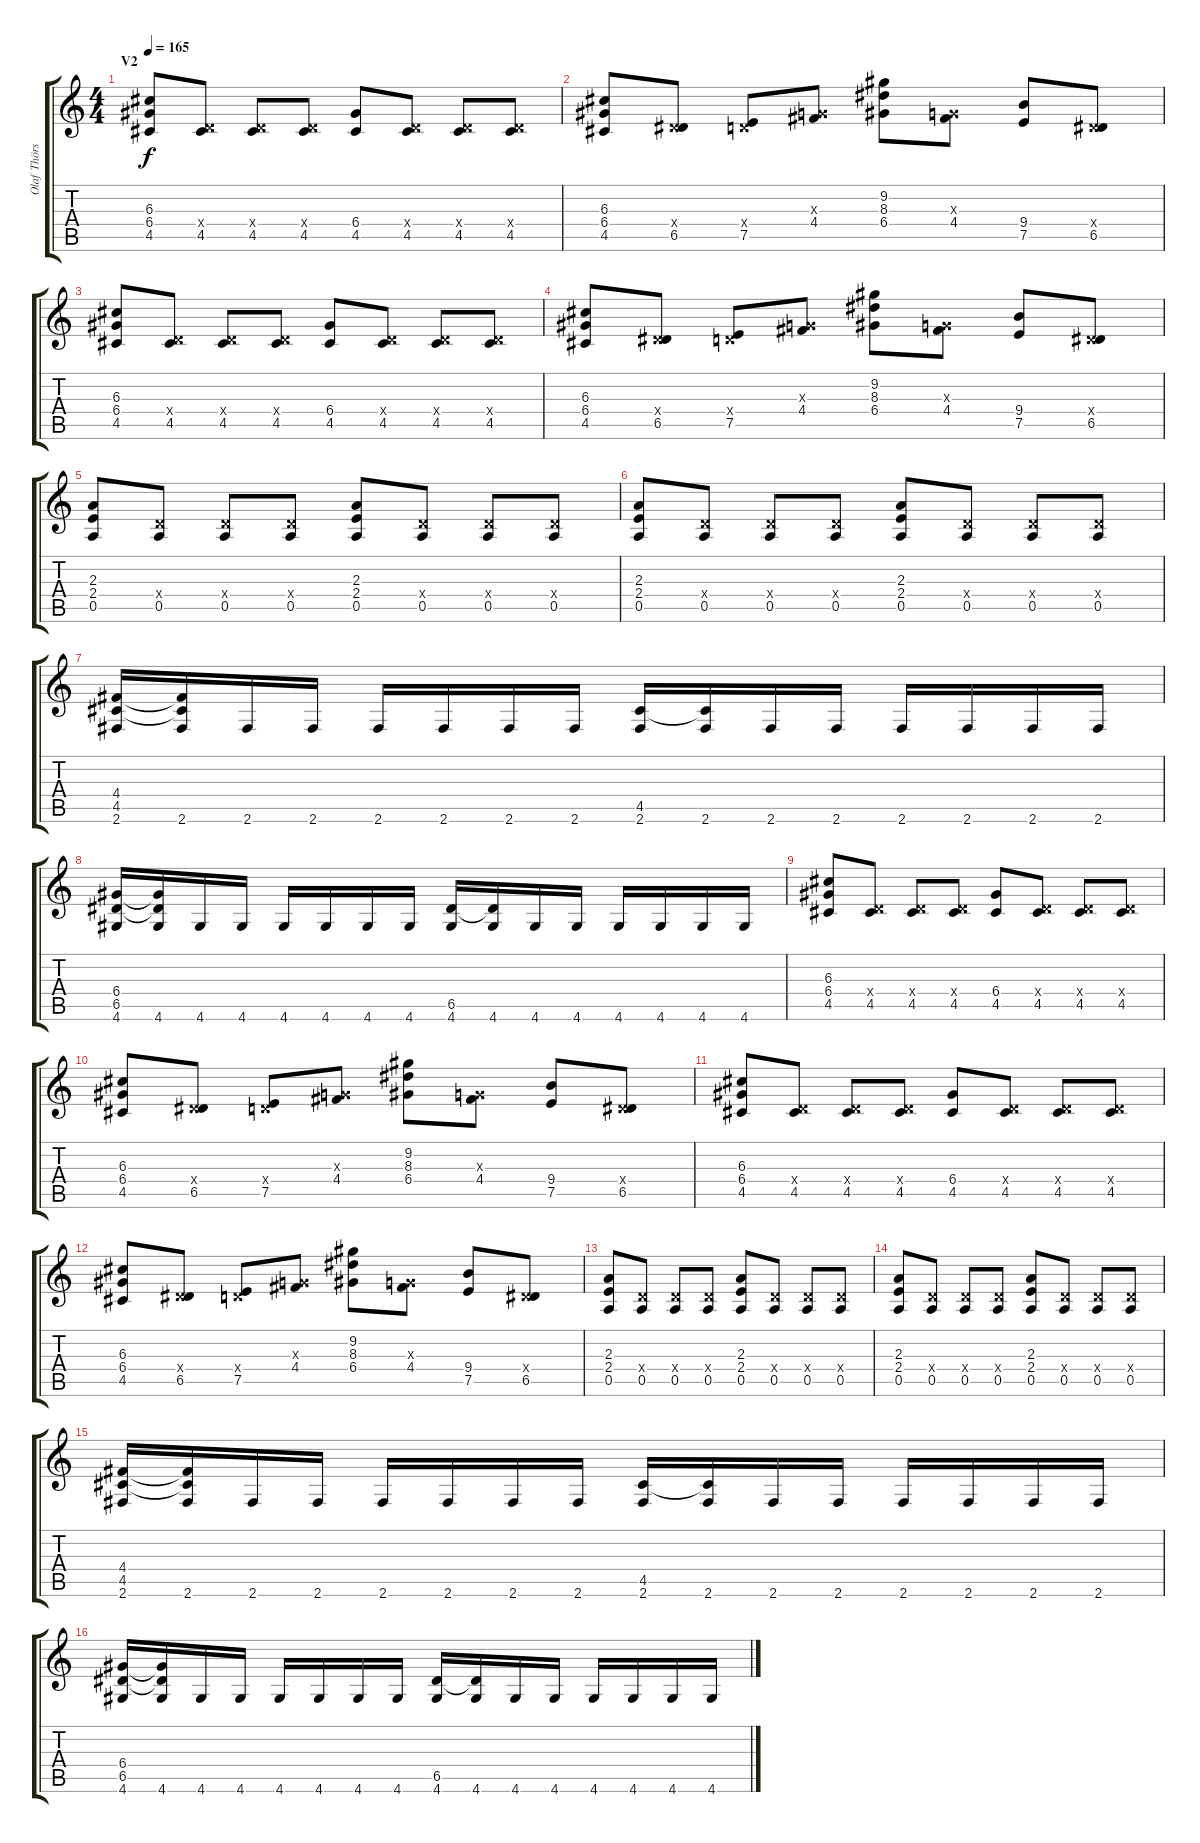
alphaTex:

\track ("Olaf Thörsen (Guitar)" "Olaf Thörs") {instrument distortionguitar}
\staff {score tabs}
\tuning (E4 B3 G3 D3 A2 E2) {hide}
\ts (4 4)
\section ("" "V2")
\tempo 165
\clef g2
\ks c
(6.3 6.4 4.5).8{dy f} (0.4{x} 4.5).8 (0.4{x} 4.5).8 (0.4{x} 4.5).8 (6.4 4.5).8 (0.4{x} 4.5).8 (0.4{x} 4.5).8 (0.4{x} 4.5).8 |
(6.3 6.4 4.5).8 (0.4{x} 6.5).8 (0.4{x} 7.5).8 (0.3{x} 4.4).8 (9.2 8.3 6.4).8 (0.3{x} 4.4).8 (9.4 7.5).8 (0.4{x} 6.5).8 |
(6.3 6.4 4.5).8 (0.4{x} 4.5).8 (0.4{x} 4.5).8 (0.4{x} 4.5).8 (6.4 4.5).8 (0.4{x} 4.5).8 (0.4{x} 4.5).8 (0.4{x} 4.5).8 |
(6.3 6.4 4.5).8 (0.4{x} 6.5).8 (0.4{x} 7.5).8 (0.3{x} 4.4).8 (9.2 8.3 6.4).8 (0.3{x} 4.4).8 (9.4 7.5).8 (0.4{x} 6.5).8 |
(2.3 2.4 0.5).8 (0.4{x} 0.5).8 (0.4{x} 0.5).8 (0.4{x} 0.5).8 (2.3 2.4 0.5).8 (0.4{x} 0.5).8 (0.4{x} 0.5).8 (0.4{x} 0.5).8 |
(2.3 2.4 0.5).8 (0.4{x} 0.5).8 (0.4{x} 0.5).8 (0.4{x} 0.5).8 (2.3 2.4 0.5).8 (0.4{x} 0.5).8 (0.4{x} 0.5).8 (0.4{x} 0.5).8 |
(4.4 4.5 2.6).16 (4.4{t} 4.5{t} 2.6).16 2.6.16 2.6.16 2.6.16 2.6.16 2.6.16 2.6.16 (4.5 2.6).16 (4.5{t} 2.6).16 2.6.16 2.6.16 2.6.16 2.6.16 2.6.16 2.6.16 |
(6.4 6.5 4.6).16 (6.4{t} 6.5{t} 4.6).16 4.6.16 4.6.16 4.6.16 4.6.16 4.6.16 4.6.16 (6.5 4.6).16 (6.5{t} 4.6).16 4.6.16 4.6.16 4.6.16 4.6.16 4.6.16 4.6.16 |
(6.3 6.4 4.5).8 (0.4{x} 4.5).8 (0.4{x} 4.5).8 (0.4{x} 4.5).8 (6.4 4.5).8 (0.4{x} 4.5).8 (0.4{x} 4.5).8 (0.4{x} 4.5).8 |
(6.3 6.4 4.5).8 (0.4{x} 6.5).8 (0.4{x} 7.5).8 (0.3{x} 4.4).8 (9.2 8.3 6.4).8 (0.3{x} 4.4).8 (9.4 7.5).8 (0.4{x} 6.5).8 |
(6.3 6.4 4.5).8 (0.4{x} 4.5).8 (0.4{x} 4.5).8 (0.4{x} 4.5).8 (6.4 4.5).8 (0.4{x} 4.5).8 (0.4{x} 4.5).8 (0.4{x} 4.5).8 |
(6.3 6.4 4.5).8 (0.4{x} 6.5).8 (0.4{x} 7.5).8 (0.3{x} 4.4).8 (9.2 8.3 6.4).8 (0.3{x} 4.4).8 (9.4 7.5).8 (0.4{x} 6.5).8 |
(2.3 2.4 0.5).8 (0.4{x} 0.5).8 (0.4{x} 0.5).8 (0.4{x} 0.5).8 (2.3 2.4 0.5).8 (0.4{x} 0.5).8 (0.4{x} 0.5).8 (0.4{x} 0.5).8 |
(2.3 2.4 0.5).8 (0.4{x} 0.5).8 (0.4{x} 0.5).8 (0.4{x} 0.5).8 (2.3 2.4 0.5).8 (0.4{x} 0.5).8 (0.4{x} 0.5).8 (0.4{x} 0.5).8 |
(4.4 4.5 2.6).16 (4.4{t} 4.5{t} 2.6).16 2.6.16 2.6.16 2.6.16 2.6.16 2.6.16 2.6.16 (4.5 2.6).16 (4.5{t} 2.6).16 2.6.16 2.6.16 2.6.16 2.6.16 2.6.16 2.6.16 |
(6.4 6.5 4.6).16 (6.4{t} 6.5{t} 4.6).16 4.6.16 4.6.16 4.6.16 4.6.16 4.6.16 4.6.16 (6.5 4.6).16 (6.5{t} 4.6).16 4.6.16 4.6.16 4.6.16 4.6.16 4.6.16 4.6.16
